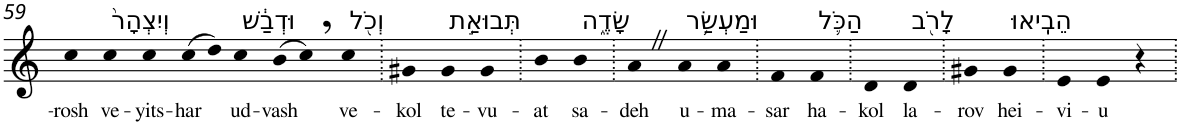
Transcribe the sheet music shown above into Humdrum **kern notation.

**kern	**text
*part1	*part1
*staff1	*staff1
*I"Piano	*
*I'Pno	*
!!LO:PB:g=z
*clefG2	*
*k[]	*
=59	=59
!	!LO:LY:b
4cc	-rosh
!LO:TX:a:t=וְיִצְהָר֙	!
!	!LO:LY:b
4cc	ve-
!	!LO:LY:b
4cc	-yits-
!	!LO:LY:b
(>8cc	-har
8dd)	.
!LO:TX:a:t=וּדְבַ֔שׁ	!
!	!LO:LY:b
4cc	ud-
!	!LO:LY:b
(>8b	-vash
8cc,)	.
!LO:TX:a:t=וְכֹ֖ל	!
!	!LO:LY:b
4cc	ve-
=60.	=60.
!	!LO:LY:b
4g#X	-kol
!LO:TX:a:t=תְּבוּאַ֣ת	!
!	!LO:LY:b
4g#	te-
!	!LO:LY:b
4g#	-vu-
=61.	=61.
!	!LO:LY:b
4b	-at
!LO:TX:a:t=שָׂדֶ֑ה	!
!	!LO:LY:b
4b	sa-
=62.	=62.
!	!LO:LY:b
4aZ	-deh
!LO:TX:a:t=וּמַעְשַׂ֥ר	!
!	!LO:LY:b
4a	u-
!	!LO:LY:b
4a	-ma-
=63.	=63.
!	!LO:LY:b
4f	-sar
!LO:TX:a:t=הַכֹּ֛ל	!
!	!LO:LY:b
4f	ha-
=64.	=64.
!	!LO:LY:b
4d	-kol
!LO:TX:a:t=לָרֹ֖ב	!
!	!LO:LY:b
4d	la-
=65.	=65.
!	!LO:LY:b
4g#X	-rov
!LO:TX:a:t=הֵבִֽיאוּ	!
!	!LO:LY:b
4g#	hei-
=66.	=66.
!	!LO:LY:b
4e	-vi-
!	!LO:LY:b
4e	-u
4r	.
=.	=.
*-	*-
